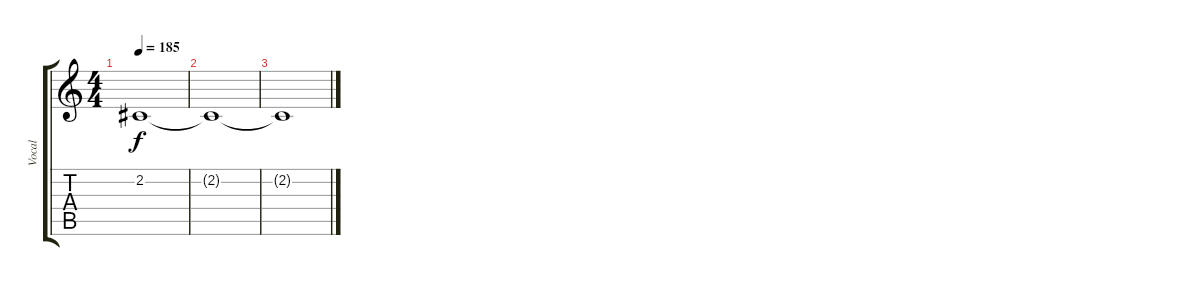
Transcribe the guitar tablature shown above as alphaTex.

\track ("Vocal" "Vocal") {instrument lead5charang}
\staff {score tabs}
\tuning (E4 B3 G3 D3 A2 E2) {hide}
\ts (4 4)
\tempo 185
\clef g2
\ks c
2.2{t}.1{dy f} |
2.2{t}.1 |
2.2{t}.1
